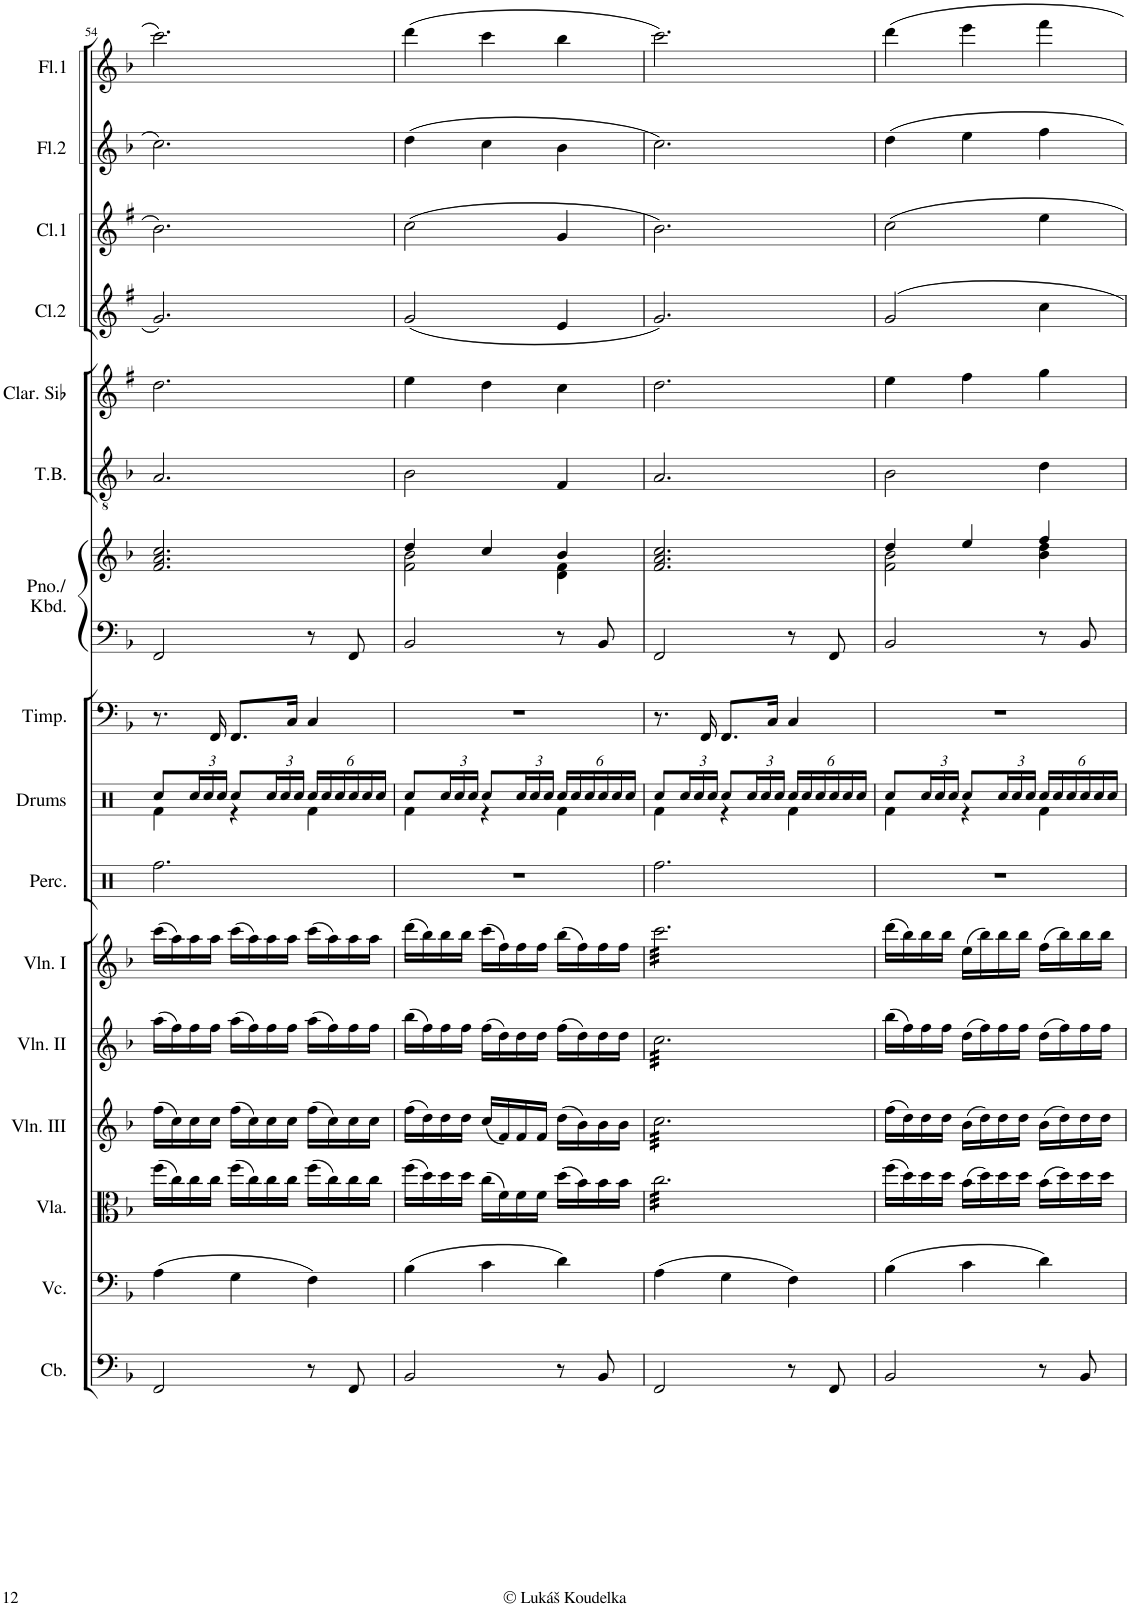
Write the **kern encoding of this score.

**kern	**kern	**kern	**kern	**kern	**kern	**kern	**kern	**kern	**kern	**kern	**kern	**kern	**kern	**kern	**kern	**kern
*part16	*part15	*part14	*part13	*part12	*part11	*part10	*part9	*part8	*part7	*part7	*part6	*part5	*part4	*part3	*part2	*part1
*staff17	*staff16	*staff15	*staff14	*staff13	*staff12	*staff11	*staff10	*staff9	*staff8	*staff7	*staff6	*staff5	*staff4	*staff3	*staff2	*staff1
*I"Contrabass (Bass Guitar)	*I"Violoncello	*I"Viola	*I"Violin III (optional - replace Viola)	*I"Violin II	*I"Violin I	*I"Percussion (Tam-Tam, Glock., Cl.Cymb)	*I"Drums	*I"Timpani	*I"Piano/ Keyboard (optional)	*	*I"Tenor Bass	*I"Clarinette en Sib	*I"2nd Clarinet in Bb	*I"1st Clarinet in Bb	*I"2nd Flute	*I"1st Flute
*I'Cb.	*I'Vc.	*I'Vla.	*I'Vln. III	*I'Vln. II	*I'Vln. I	*I'Perc.	*I'Drums	*I'Timp.	*I'Pno./ Kbd.	*	*I'T.B.	*I'Clar. Sib	*I'Cl.2	*I'Cl.1	*I'Fl.2	*I'Fl.1
!!LO:PB:g=z
*clefF4	*clefF4	*clefC3	*clefG2	*clefG2	*clefG2	*clefX	*clefX	*clefF4	*clefF4	*clefG2	*clefGv2	*clefG2	*clefG2	*clefG2	*clefG2	*clefG2
*Trd7c12	*	*	*	*	*	*	*	*	*	*	*	*Trd1c2	*Trd1c2	*Trd1c2	*	*
*k[b-]	*k[b-]	*k[b-]	*k[b-]	*k[b-]	*k[b-]	*k[]	*k[]	*k[b-]	*k[b-]	*k[b-]	*k[b-]	*k[f#]	*k[f#]	*k[f#]	*k[b-]	*k[b-]
*M3/4	*M3/4	*M3/4	*M3/4	*M3/4	*M3/4	*M3/4	*M3/4	*M3/4	*M3/4	*M3/4	*M3/4	*M3/4	*M3/4	*M3/4	*M3/4	*M3/4
=54	=54	=54	=54	=54	=54	=54	=54	=54	=54	=54	=54	=54	=54	=54	=54	=54
*	*	*	*	*	*	*	*^	*	*	*	*	*	*	*	*	*
2FF/	(4A\	(16ff\LL	(16ff\LL	(16aa\LL	(16ccc\LL	2.Rff\	8Rcc/L	4Rf\	8.r	2FF/	2.f/ 2.a/ 2.cc/	2.A/	2.dd\	2.g/	2.b\	2.cc\	2.ccc\
.	.	16cc\)	16cc\)	16ff\)	16aa\)	.	.	.	.	.	.	.	.	.	.	.	.
*	*	*	*	*	*	*	*Xbrackettup	*	*	*	*	*	*	*	*	*	*
.	.	16cc\	16cc\	16ff\	16aa\	.	24Rcc/L	.	.	.	.	.	.	.	.	.	.
.	.	.	.	.	.	.	24Rcc/	.	.	.	.	.	.	.	.	.	.
.	.	16cc\JJ	16cc\JJ	16ff\JJ	16aa\JJ	.	.	.	16FF/	.	.	.	.	.	.	.	.
.	.	.	.	.	.	.	24Rcc/JJ	.	.	.	.	.	.	.	.	.	.
.	4G\	(16ff\LL	(16ff\LL	(16aa\LL	(16ccc\LL	.	8Rcc/L	4r	8.FF/L	.	.	.	.	.	.	.	.
.	.	16cc\)	16cc\)	16ff\)	16aa\)	.	.	.	.	.	.	.	.	.	.	.	.
.	.	16cc\	16cc\	16ff\	16aa\	.	24Rcc/L	.	.	.	.	.	.	.	.	.	.
.	.	.	.	.	.	.	24Rcc/	.	.	.	.	.	.	.	.	.	.
.	.	16cc\JJ	16cc\JJ	16ff\JJ	16aa\JJ	.	.	.	16C/Jk	.	.	.	.	.	.	.	.
.	.	.	.	.	.	.	24Rcc/JJ	.	.	.	.	.	.	.	.	.	.
8r	4F\)	(16ff\LL	(16ff\LL	(16aa\LL	(16ccc\LL	.	24Rcc/LL	4Rf\	4C/	8r	.	.	.	.	.	.	.
.	.	.	.	.	.	.	24Rcc/	.	.	.	.	.	.	.	.	.	.
.	.	16cc\)	16cc\)	16ff\)	16aa\)	.	.	.	.	.	.	.	.	.	.	.	.
.	.	.	.	.	.	.	24Rcc/	.	.	.	.	.	.	.	.	.	.
8FF/	.	16cc\	16cc\	16ff\	16aa\	.	24Rcc/	.	.	8FF/	.	.	.	.	.	.	.
.	.	.	.	.	.	.	24Rcc/	.	.	.	.	.	.	.	.	.	.
.	.	16cc\JJ	16cc\JJ	16ff\JJ	16aa\JJ	.	.	.	.	.	.	.	.	.	.	.	.
.	.	.	.	.	.	.	24Rcc/JJ	.	.	.	.	.	.	.	.	.	.
=55	=55	=55	=55	=55	=55	=55	=55	=55	=55	=55	=55	=55	=55	=55	=55	=55	=55
*	*	*	*	*	*	*	*	*	*	*	*^	*	*	*	*	*	*
2BB-/	(4B-\	(16ff\LL	(16ff\LL	(16bb-\LL	(16ddd\LL	2.r	8Rcc/L	4Rf\	2.r	2BB-/	4dd/	2f\ 2b-\	2B-\	4ee\	(2g/	(2cc\	(4dd\	(4ddd\
.	.	16dd\)	16dd\)	16ff\)	16bb-\)	.	.	.	.	.	.	.	.	.	.	.	.	.
.	.	16dd\	16dd\	16ff\	16bb-\	.	24Rcc/L	.	.	.	.	.	.	.	.	.	.	.
.	.	.	.	.	.	.	24Rcc/	.	.	.	.	.	.	.	.	.	.	.
.	.	16dd\JJ	16dd\JJ	16ff\JJ	16bb-\JJ	.	.	.	.	.	.	.	.	.	.	.	.	.
.	.	.	.	.	.	.	24Rcc/JJ	.	.	.	.	.	.	.	.	.	.	.
.	4c\	(16cc\LL	(16cc/LL	(16ff\LL	(16ccc\LL	.	8Rcc/L	4r	.	.	4cc/	.	.	4dd\	.	.	4cc\	4ccc\
.	.	16f\)	16f/)	16dd\)	16ff\)	.	.	.	.	.	.	.	.	.	.	.	.	.
.	.	16f\	16f/	16dd\	16ff\	.	24Rcc/L	.	.	.	.	.	.	.	.	.	.	.
.	.	.	.	.	.	.	24Rcc/	.	.	.	.	.	.	.	.	.	.	.
.	.	16f\JJ	16f/JJ	16dd\JJ	16ff\JJ	.	.	.	.	.	.	.	.	.	.	.	.	.
.	.	.	.	.	.	.	24Rcc/JJ	.	.	.	.	.	.	.	.	.	.	.
8r	4d\)	(16dd\LL	(16dd\LL	(16ff\LL	(16bb-\LL	.	24Rcc/LL	4Rf\	.	8r	4b-/	4d\ 4f\	4F/	4cc\	4e/	4g/	4b-\	4bb-\
.	.	.	.	.	.	.	24Rcc/	.	.	.	.	.	.	.	.	.	.	.
.	.	16b-\)	16b-\)	16dd\)	16ff\)	.	.	.	.	.	.	.	.	.	.	.	.	.
.	.	.	.	.	.	.	24Rcc/	.	.	.	.	.	.	.	.	.	.	.
8BB-/	.	16b-\	16b-\	16dd\	16ff\	.	24Rcc/	.	.	8BB-/	.	.	.	.	.	.	.	.
.	.	.	.	.	.	.	24Rcc/	.	.	.	.	.	.	.	.	.	.	.
.	.	16b-\JJ	16b-\JJ	16dd\JJ	16ff\JJ	.	.	.	.	.	.	.	.	.	.	.	.	.
.	.	.	.	.	.	.	24Rcc/JJ	.	.	.	.	.	.	.	.	.	.	.
*	*	*	*	*	*	*	*	*	*	*	*v	*v	*	*	*	*	*	*
=56	=56	=56	=56	=56	=56	=56	=56	=56	=56	=56	=56	=56	=56	=56	=56	=56	=56
*	*	*tremolo	*	*	*	*	*	*	*	*	*	*	*	*	*	*	*
*	*	*	*tremolo	*	*	*	*	*	*	*	*	*	*	*	*	*	*
*	*	*	*	*tremolo	*	*	*	*	*	*	*	*	*	*	*	*	*
*	*	*	*	*	*tremolo	*	*	*	*	*	*	*	*	*	*	*	*
2FF/	(4A\	32cc\LLL	32cc\LLL	32cc\LLL	32ccc\LLL	2.Rff\	8Rcc/L	4Rf\	8.r	2FF/	2.f/ 2.a/ 2.cc/	2.A/	2.dd\	2.g/)	2.b\)	2.cc\)	2.ccc\)
.	.	32cc\	32cc\	32cc\	32ccc\	.	.	.	.	.	.	.	.	.	.	.	.
.	.	32cc\	32cc\	32cc\	32ccc\	.	.	.	.	.	.	.	.	.	.	.	.
.	.	32cc\	32cc\	32cc\	32ccc\	.	.	.	.	.	.	.	.	.	.	.	.
.	.	32cc\	32cc\	32cc\	32ccc\	.	24Rcc/L	.	.	.	.	.	.	.	.	.	.
.	.	32cc\	32cc\	32cc\	32ccc\	.	.	.	.	.	.	.	.	.	.	.	.
.	.	.	.	.	.	.	24Rcc/	.	.	.	.	.	.	.	.	.	.
.	.	32cc\	32cc\	32cc\	32ccc\	.	.	.	16FF/	.	.	.	.	.	.	.	.
.	.	.	.	.	.	.	24Rcc/JJ	.	.	.	.	.	.	.	.	.	.
.	.	32cc\	32cc\	32cc\	32ccc\	.	.	.	.	.	.	.	.	.	.	.	.
.	4G\	32cc\	32cc\	32cc\	32ccc\	.	8Rcc/L	4r	8.FF/L	.	.	.	.	.	.	.	.
.	.	32cc\	32cc\	32cc\	32ccc\	.	.	.	.	.	.	.	.	.	.	.	.
.	.	32cc\	32cc\	32cc\	32ccc\	.	.	.	.	.	.	.	.	.	.	.	.
.	.	32cc\	32cc\	32cc\	32ccc\	.	.	.	.	.	.	.	.	.	.	.	.
.	.	32cc\	32cc\	32cc\	32ccc\	.	24Rcc/L	.	.	.	.	.	.	.	.	.	.
.	.	32cc\	32cc\	32cc\	32ccc\	.	.	.	.	.	.	.	.	.	.	.	.
.	.	.	.	.	.	.	24Rcc/	.	.	.	.	.	.	.	.	.	.
.	.	32cc\	32cc\	32cc\	32ccc\	.	.	.	16C/Jk	.	.	.	.	.	.	.	.
.	.	.	.	.	.	.	24Rcc/JJ	.	.	.	.	.	.	.	.	.	.
.	.	32cc\	32cc\	32cc\	32ccc\	.	.	.	.	.	.	.	.	.	.	.	.
8r	4F\)	32cc\	32cc\	32cc\	32ccc\	.	24Rcc/LL	4Rf\	4C/	8r	.	.	.	.	.	.	.
.	.	32cc\	32cc\	32cc\	32ccc\	.	.	.	.	.	.	.	.	.	.	.	.
.	.	.	.	.	.	.	24Rcc/	.	.	.	.	.	.	.	.	.	.
.	.	32cc\	32cc\	32cc\	32ccc\	.	.	.	.	.	.	.	.	.	.	.	.
.	.	.	.	.	.	.	24Rcc/	.	.	.	.	.	.	.	.	.	.
.	.	32cc\	32cc\	32cc\	32ccc\	.	.	.	.	.	.	.	.	.	.	.	.
8FF/	.	32cc\	32cc\	32cc\	32ccc\	.	24Rcc/	.	.	8FF/	.	.	.	.	.	.	.
.	.	32cc\	32cc\	32cc\	32ccc\	.	.	.	.	.	.	.	.	.	.	.	.
.	.	.	.	.	.	.	24Rcc/	.	.	.	.	.	.	.	.	.	.
.	.	32cc\	32cc\	32cc\	32ccc\	.	.	.	.	.	.	.	.	.	.	.	.
.	.	.	.	.	.	.	24Rcc/JJ	.	.	.	.	.	.	.	.	.	.
.	.	32cc\JJJ	32cc\JJJ	32cc\JJJ	32ccc\JJJ	.	.	.	.	.	.	.	.	.	.	.	.
*	*	*	*	*	*Xtremolo	*	*	*	*	*	*	*	*	*	*	*	*
*	*	*	*	*Xtremolo	*	*	*	*	*	*	*	*	*	*	*	*	*
*	*	*	*Xtremolo	*	*	*	*	*	*	*	*	*	*	*	*	*	*
*	*	*Xtremolo	*	*	*	*	*	*	*	*	*	*	*	*	*	*	*
=57	=57	=57	=57	=57	=57	=57	=57	=57	=57	=57	=57	=57	=57	=57	=57	=57	=57
*	*	*	*	*	*	*	*	*	*	*	*^	*	*	*	*	*	*
2BB-/	(4B-\	(16ff\LL	(16ff\LL	(16bb-\LL	(16ddd\LL	2.r	8Rcc/L	4Rf\	2.r	2BB-/	4dd/	2f\ 2b-\	2B-\	4ee\	2g/	2cc\	4dd\	4ddd\
.	.	16dd\)	16dd\)	16ff\)	16bb-\)	.	.	.	.	.	.	.	.	.	.	.	.	.
.	.	16dd\	16dd\	16ff\	16bb-\	.	24Rcc/L	.	.	.	.	.	.	.	.	.	.	.
.	.	.	.	.	.	.	24Rcc/	.	.	.	.	.	.	.	.	.	.	.
.	.	16dd\JJ	16dd\JJ	16ff\JJ	16bb-\JJ	.	.	.	.	.	.	.	.	.	.	.	.	.
.	.	.	.	.	.	.	24Rcc/JJ	.	.	.	.	.	.	.	.	.	.	.
.	4c\	(16b-\LL	(16b-\LL	(16dd\LL	(16ee\LL	.	8Rcc/L	4r	.	.	4ee/	.	.	4ff#\	.	.	4ee\	4eee\
.	.	16dd\)	16dd\)	16ff\)	16bb-\)	.	.	.	.	.	.	.	.	.	.	.	.	.
.	.	16dd\	16dd\	16ff\	16bb-\	.	24Rcc/L	.	.	.	.	.	.	.	.	.	.	.
.	.	.	.	.	.	.	24Rcc/	.	.	.	.	.	.	.	.	.	.	.
.	.	16dd\JJ	16dd\JJ	16ff\JJ	16bb-\JJ	.	.	.	.	.	.	.	.	.	.	.	.	.
.	.	.	.	.	.	.	24Rcc/JJ	.	.	.	.	.	.	.	.	.	.	.
8r	4d\)	(16b-\LL	(16b-\LL	(16dd\LL	(16ff\LL	.	24Rcc/LL	4Rf\	.	8r	4ff/	4b-\ 4dd\	4d\	4gg\	4cc\	4ee\	4ff\	4fff\
.	.	.	.	.	.	.	24Rcc/	.	.	.	.	.	.	.	.	.	.	.
.	.	16dd\)	16dd\)	16ff\)	16bb-\)	.	.	.	.	.	.	.	.	.	.	.	.	.
.	.	.	.	.	.	.	24Rcc/	.	.	.	.	.	.	.	.	.	.	.
8BB-/	.	16dd\	16dd\	16ff\	16bb-\	.	24Rcc/	.	.	8BB-/	.	.	.	.	.	.	.	.
.	.	.	.	.	.	.	24Rcc/	.	.	.	.	.	.	.	.	.	.	.
.	.	16dd\JJ	16dd\JJ	16ff\JJ	16bb-\JJ	.	.	.	.	.	.	.	.	.	.	.	.	.
.	.	.	.	.	.	.	24Rcc/JJ	.	.	.	.	.	.	.	.	.	.	.
*	*	*	*	*	*	*	*v	*v	*	*	*v	*v	*	*	*	*	*	*
=	=	=	=	=	=	=	=	=	=	=	=	=	=	=	=	=
*-	*-	*-	*-	*-	*-	*-	*-	*-	*-	*-	*-	*-	*-	*-	*-	*-
